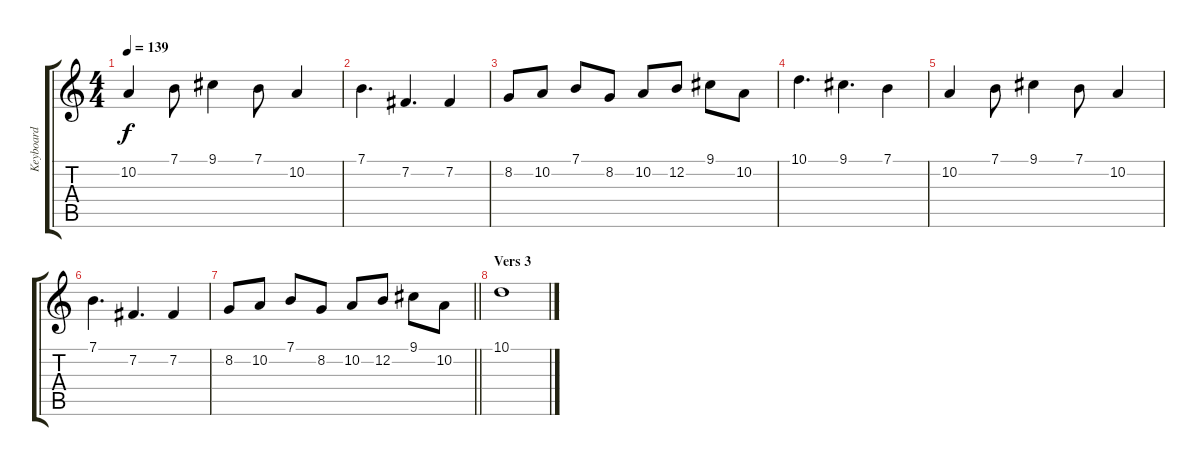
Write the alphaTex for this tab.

\track ("Keyboard" "Keyboard") {instrument electricgrandpiano}
\staff {score tabs}
\tuning (E4 B3 G3 D3 A2 E2) {hide}
\ts (4 4)
\tempo 139
\clef g2
\ks c
10.2.4{dy f} 7.1.8 9.1.4 7.1.8 10.2.4 |
7.1.4{d} 7.2.4{d} 7.2.4 |
8.2.8 10.2.8 7.1.8 8.2.8 10.2.8 12.2.8 9.1.8 10.2.8 |
10.1.4{d} 9.1.4{d} 7.1.4 |
10.2.4 7.1.8 9.1.4 7.1.8 10.2.4 |
7.1.4{d} 7.2.4{d} 7.2.4 |
\barLineRight lightlight
8.2.8 10.2.8 7.1.8 8.2.8 10.2.8 12.2.8 9.1.8 10.2.8 |
\section ("" "Vers 3")
10.1.1
